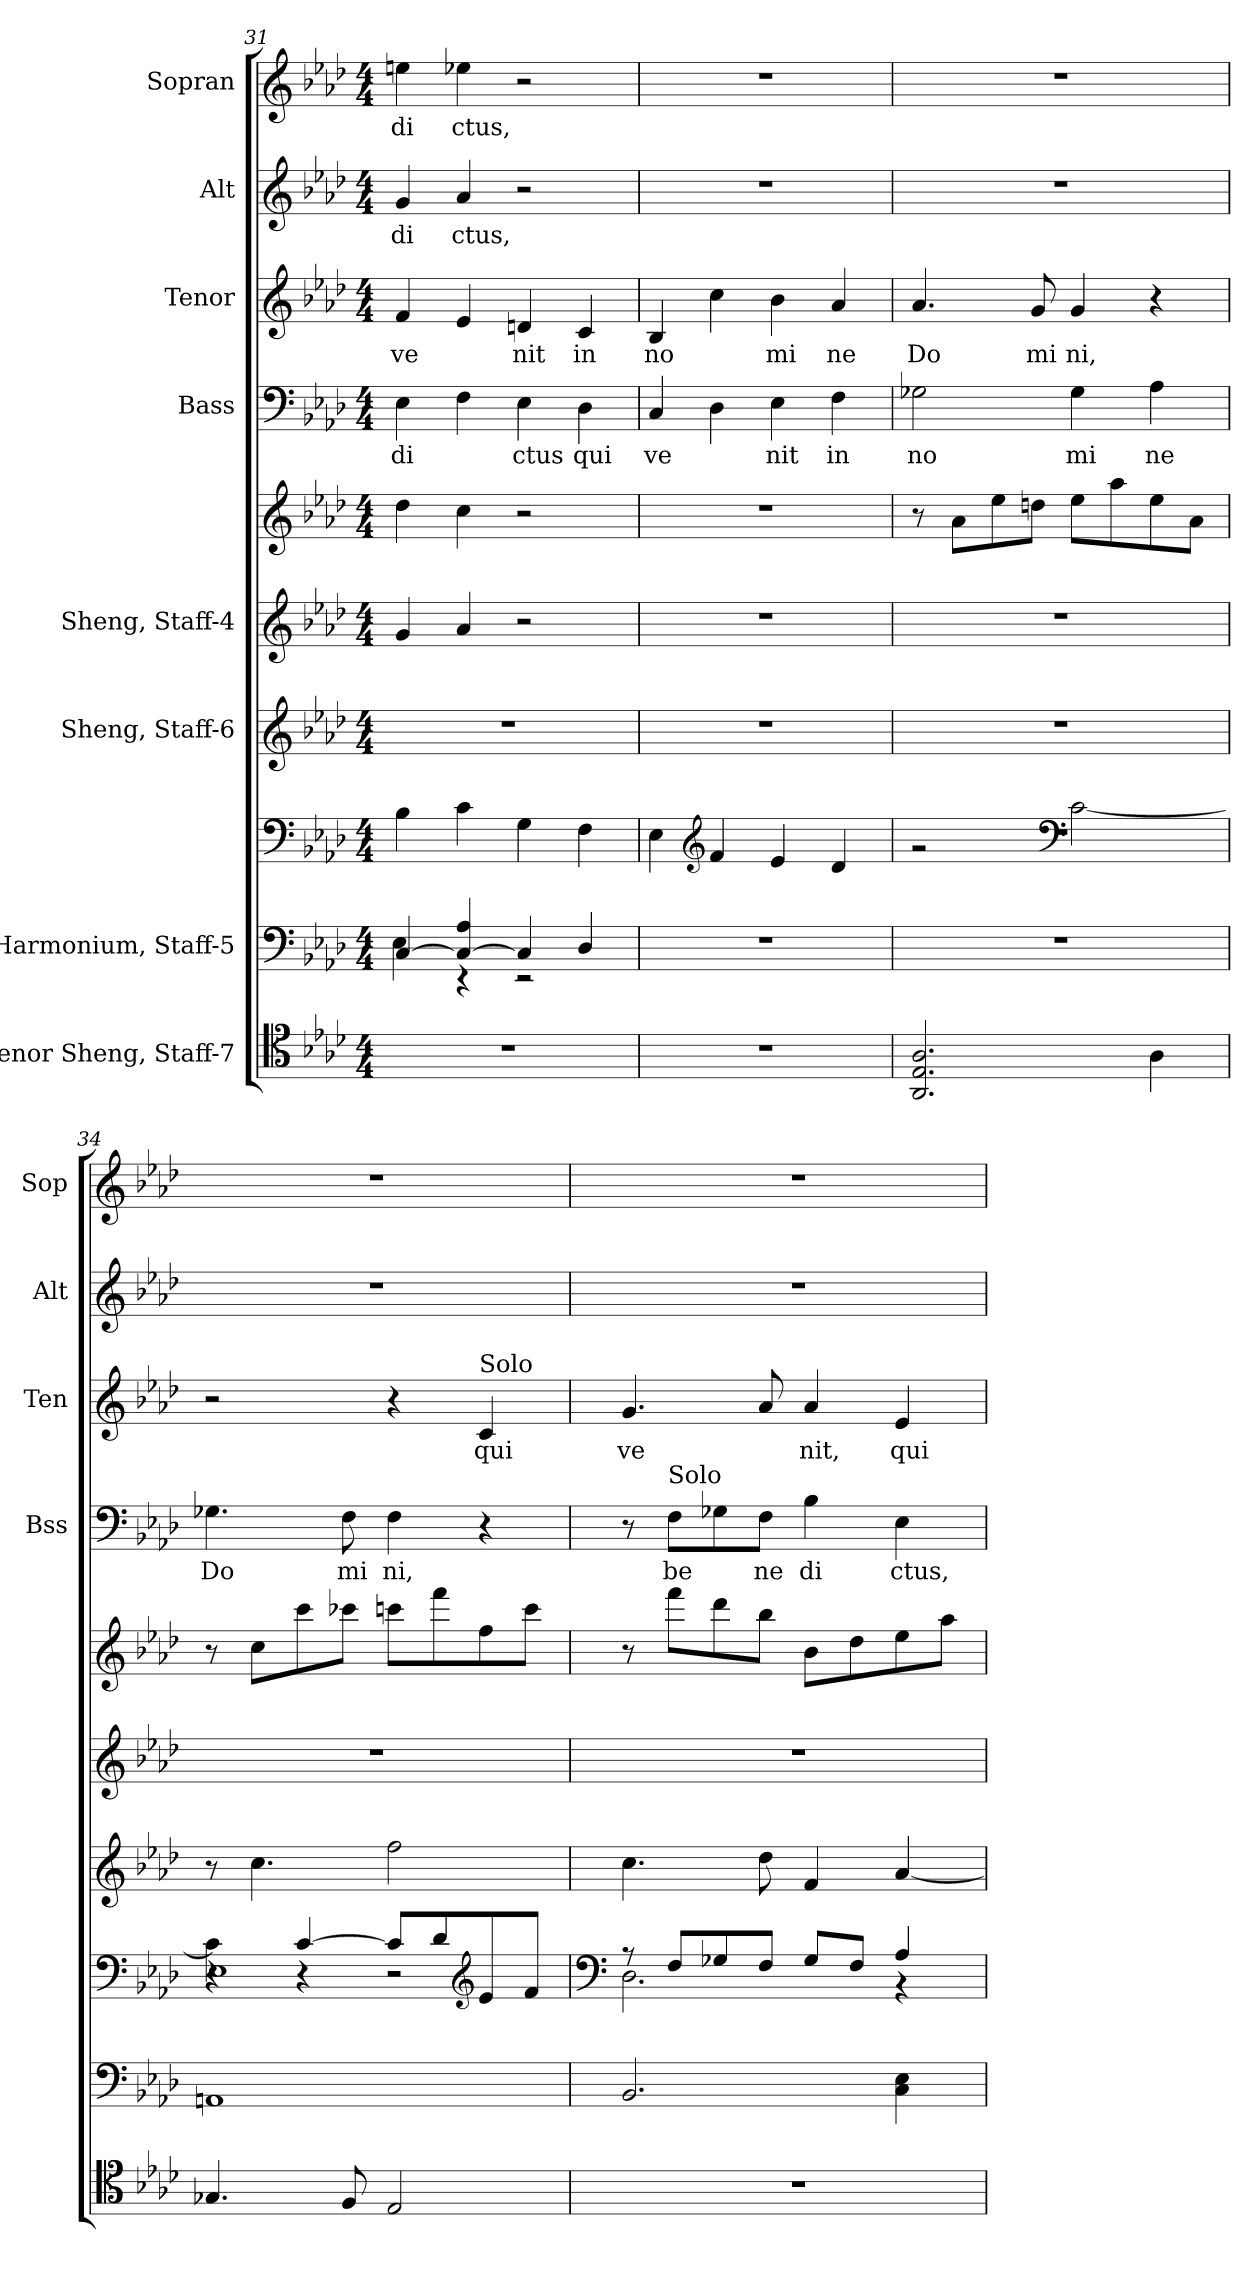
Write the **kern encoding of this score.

**kern	**kern	**kern	**kern	**kern	**kern	**kern	**text	**kern	**text	**kern	**text	**kern	**text
*part8	*part7	*part7	*part6	*part5	*part5	*part4	*part4	*part3	*part3	*part2	*part2	*part1	*part1
*staff10	*staff9	*staff8	*staff7	*staff6	*staff5	*staff4	*staff4	*staff3	*staff3	*staff2	*staff2	*staff1	*staff1
*I"Tenor Sheng, Staff-7	*I"Harmonium, Staff-5	*	*I"Sheng, Staff-6	*I"Sheng, Staff-4	*	*I"Bass	*	*I"Tenor	*	*I"Alt	*	*I"Sopran	*
*	*	*	*	*	*	*I'Bss	*	*I'Ten	*	*I'Alt	*	*I'Sop	*
*clefC4	*clefF4	*clefF4	*clefG2	*clefG2	*clefG2	*clefF4	*	*clefG2	*	*clefG2	*	*clefG2	*
*	*	*	*	*	*	*	*	*ITrd4c7	*	*	*	*ITrd2c3	*
*k[b-e-a-d-]	*k[b-e-a-d-]	*k[b-e-a-d-]	*k[b-e-a-d-]	*k[b-e-a-d-]	*k[b-e-a-d-]	*k[b-e-a-d-]	*	*k[b-e-a-d-g-]	*	*k[b-e-a-d-]	*	*k[b-]	*
*M4/4	*M4/4	*M4/4	*M4/4	*M4/4	*M4/4	*M4/4	*	*M4/4	*	*M4/4	*	*M4/4	*
=31	=31	=31	=31	=31	=31	=31	=31	=31	=31	=31	=31	=31	=31
*	*^	*	*	*	*	*	*	*	*	*	*	*	*
1r	[4C/	4E-\	4B-\	1r	4g/	4dd-\	4E-\	di	4B-/	ve	4g/	di	4cc#X\	di
.	4C/_ 4A-/	4r	4c\	.	4a-/	4cc\	4F\	.	4A-/	.	4a-/	ctus,	4ccn\	ctus,
.	4C/]	2r	4G\	.	2r	2r	4E-\	ctus	4Gn/	nit	2r	.	2r	.
.	4D-/	.	4F\	.	.	.	4D-\	qui	4F/	in	.	.	.	.
*	*v	*v	*	*	*	*	*	*	*	*	*	*	*	*
=32	=32	=32	=32	=32	=32	=32	=32	=32	=32	=32	=32	=32	=32
1r	1r	4E-\	1r	1r	1r	4C/	ve	4E-/	no	1r	.	1r	.
*	*	*clefG2	*	*	*	*	*	*	*	*	*	*	*
.	.	4f/	.	.	.	4D-\	.	4f\	.	.	.	.	.
.	.	4e-/	.	.	.	4E-\	nit	4e-\	mi	.	.	.	.
.	.	4d-/	.	.	.	4F\	in	4d-/	ne	.	.	.	.
=33	=33	=33	=33	=33	=33	=33	=33	=33	=33	=33	=33	=33	=33
*	*	*^	*	*	*	*	*	*	*	*	*	*	*
2.AA-/ 2.E-/ 2.A-/	1r	1r	2r	1r	1r	8r	2G-X\	no	4.d-/	Do	1r	.	1r	.
.	.	.	.	.	.	8a-\L	.	.	.	.	.	.	.	.
.	.	.	.	.	.	8ee-\	.	.	.	.	.	.	.	.
.	.	.	.	.	.	8ddn\J	.	.	8c/	mi	.	.	.	.
*	*	*clefF4	*	*	*	*	*	*	*	*	*	*	*	*
.	.	.	[2c\	.	.	8ee-\L	4G-\	mi	4c/	ni,	.	.	.	.
.	.	.	.	.	.	8aa-\	.	.	.	.	.	.	.	.
4A-\	.	.	.	.	.	8ee-\	4A-\	ne	4r	.	.	.	.	.
.	.	.	.	.	.	8a-\J	.	.	.	.	.	.	.	.
!!LO:PB:g=z
=34	=34	=34	=34	=34	=34	=34	=34	=34	=34	=34	=34	=34	=34	=34
*	*	*	*^	*	*	*	*	*	*	*	*	*	*	*
4.G-X/	1AAn	4r	4c\]	1E-	8r	1r	8r	4.G-X\	Do	2r	.	1r	.	1r	.
.	.	.	.	.	4.cc\	.	8cc\L	.	.	.	.	.	.	.	.
.	.	[4c/	4r	.	.	.	8ccc\	.	.	.	.	.	.	.	.
8F/	.	.	.	.	.	.	8ccc-X\J	8F\	mi	.	.	.	.	.	.
2E-/	.	8c/L]	2r	.	2ff\	.	8cccn\L	4F\	ni,	4r	.	.	.	.	.
.	.	8d-/	.	.	.	.	8fff\	.	.	.	.	.	.	.	.
*	*	*clefG2	*	*	*	*	*	*	*	*	*	*	*	*	*
!	!	!	!	!	!	!	!	!	!	!LO:TX:a:t=Solo	!	!	!	!	!
.	.	8e-/	.	.	.	.	8ff\	4r	.	4F/	qui	.	.	.	.
.	.	8f/J	.	.	.	.	8ccc\J	.	.	.	.	.	.	.	.
*	*	*v	*v	*v	*	*	*	*	*	*	*	*	*	*	*
=35	=35	=35	=35	=35	=35	=35	=35	=35	=35	=35	=35	=35	=35
*	*	*clefF4	*	*	*	*	*	*	*	*	*	*	*
*	*	*^	*	*	*	*	*	*	*	*	*	*	*
1r	2.BB-/	8r	2.D-\	4.cc\	1r	8r	8r	.	4.c/	ve	1r	.	1r	.
!	!	!	!	!	!	!	!LO:TX:a:t=Solo	!	!	!	!	!	!	!
.	.	8F/L	.	.	.	8fff\L	8F\L	be	.	.	.	.	.	.
.	.	8G-X/	.	.	.	8ddd-\	8G-X\	.	.	.	.	.	.	.
.	.	8F/J	.	8dd-\	.	8bb-\J	8F\J	ne	8d-/	.	.	.	.	.
.	.	8G-/L	.	4f/	.	8b-\L	4B-\	di	4d-/	nit,	.	.	.	.
.	.	8F/J	.	.	.	8dd-\	.	.	.	.	.	.	.	.
.	4C\ 4E-\	4A-/	4r	[4a-/	.	8ee-\	4E-\	ctus,	4A-/	qui	.	.	.	.
.	.	.	.	.	.	8aa-\J	.	.	.	.	.	.	.	.
*	*	*v	*v	*	*	*	*	*	*	*	*	*	*	*
=	=	=	=	=	=	=	=	=	=	=	=	=	=
*-	*-	*-	*-	*-	*-	*-	*-	*-	*-	*-	*-	*-	*-
